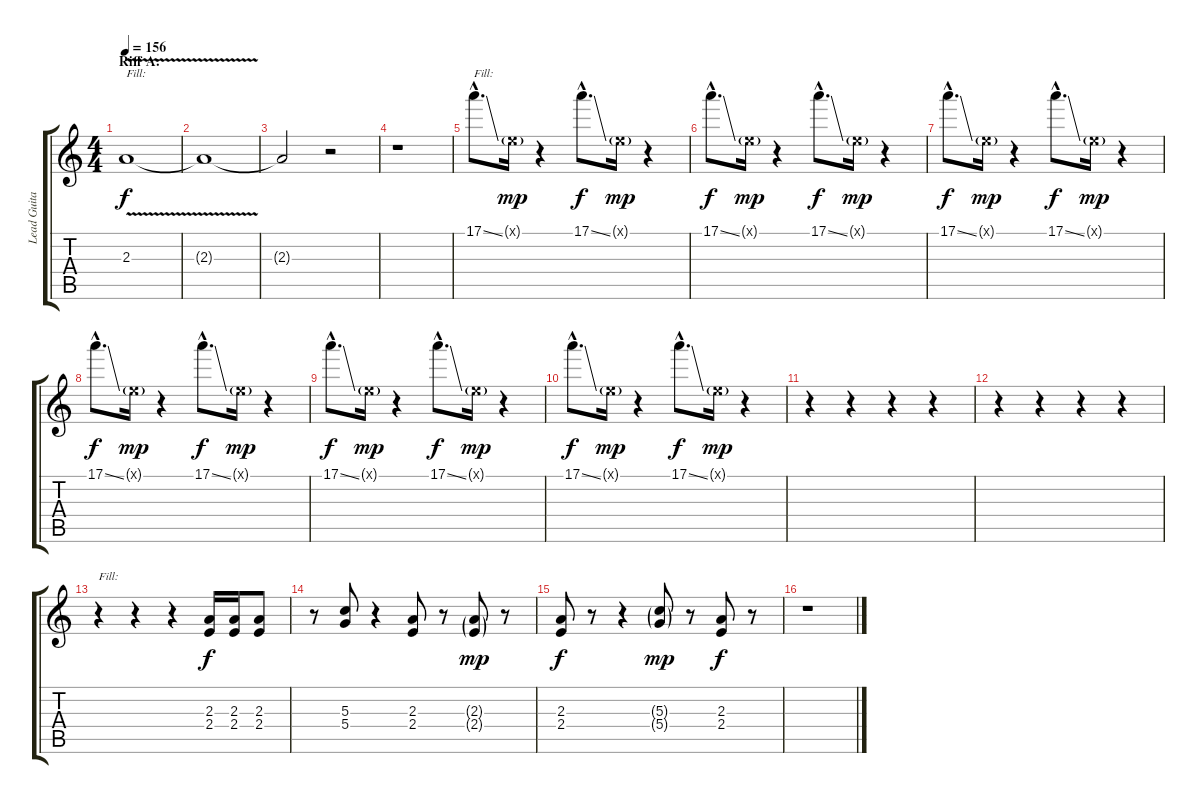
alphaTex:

\track ("Lead Guitar" "Lead Guita") {instrument distortionguitar}
\staff {score tabs}
\tuning (E4 B3 G3 D3 A2 E2) {hide}
\ts (4 4)
\section ("" "Riff A:")
\tempo 156
\clef g2
\ks c
2.3{v}.1{txt "Fill:" dy f volume 4} |
2.3{t}.1 |
2.3{t}.2 r.2 |
r.1 |
17.1{ss hac}.8{d txt "Fill:" volume 16} 0.1{g x}.16{dy mp} r.4 17.1{ss hac}.8{d dy f} 0.1{g x}.16{dy mp} r.4 |
17.1{ss hac}.8{d dy f} 0.1{g x}.16{dy mp} r.4 17.1{ss hac}.8{d dy f} 0.1{g x}.16{dy mp} r.4 |
17.1{ss hac}.8{d dy f} 0.1{g x}.16{dy mp} r.4 17.1{ss hac}.8{d dy f} 0.1{g x}.16{dy mp} r.4 |
17.1{ss hac}.8{d dy f} 0.1{g x}.16{dy mp} r.4 17.1{ss hac}.8{d dy f} 0.1{g x}.16{dy mp} r.4 |
17.1{ss hac}.8{d dy f volume 4} 0.1{g x}.16{dy mp} r.4 17.1{ss hac}.8{d dy f} 0.1{g x}.16{dy mp} r.4 |
17.1{ss hac}.8{d dy f} 0.1{g x}.16{dy mp} r.4 17.1{ss hac}.8{d dy f} 0.1{g x}.16{dy mp} r.4 |
r.4 r.4 r.4 r.4 |
r.4 r.4 r.4 r.4 |
r.4{txt "Fill:" volume 16} r.4 r.4 (2.3 2.4).16{dy f} (2.3 2.4).16 (2.3 2.4).8 |
r.8 (5.3 5.4).8 r.4 (2.3 2.4).8 r.8 (2.3{g} 2.4{g}).8{dy mp} r.8 |
(2.3 2.4).8{dy f} r.8 r.4 (5.3{g} 5.4{g}).8{dy mp} r.8 (2.3 2.4).8{dy f} r.8 |
r.1
